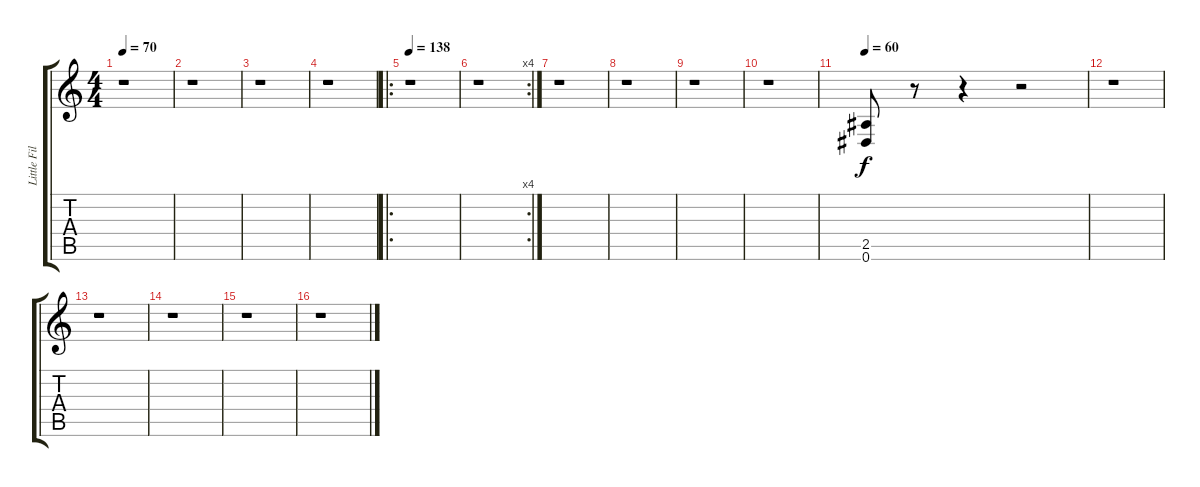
\track ("Little Fill's" "Little Fil") {instrument distortionguitar}
\staff {score tabs}
\tuning (Eb4 Bb3 Gb3 Db3 Ab2 Eb2) {hide}
\ts (4 4)
\tempo 70
\clef g2
\ks c
r.1{dy f} |
r.1 |
r.1 |
r.1 |
\ro
\tempo 138
r.1 |
\rc 4
r.1 |
r.1 |
r.1 |
r.1 |
r.1 |
\tempo 60
(2.5 0.6).8 r.8 r.4 r.2 |
r.1 |
r.1 |
r.1 |
r.1 |
r.1
